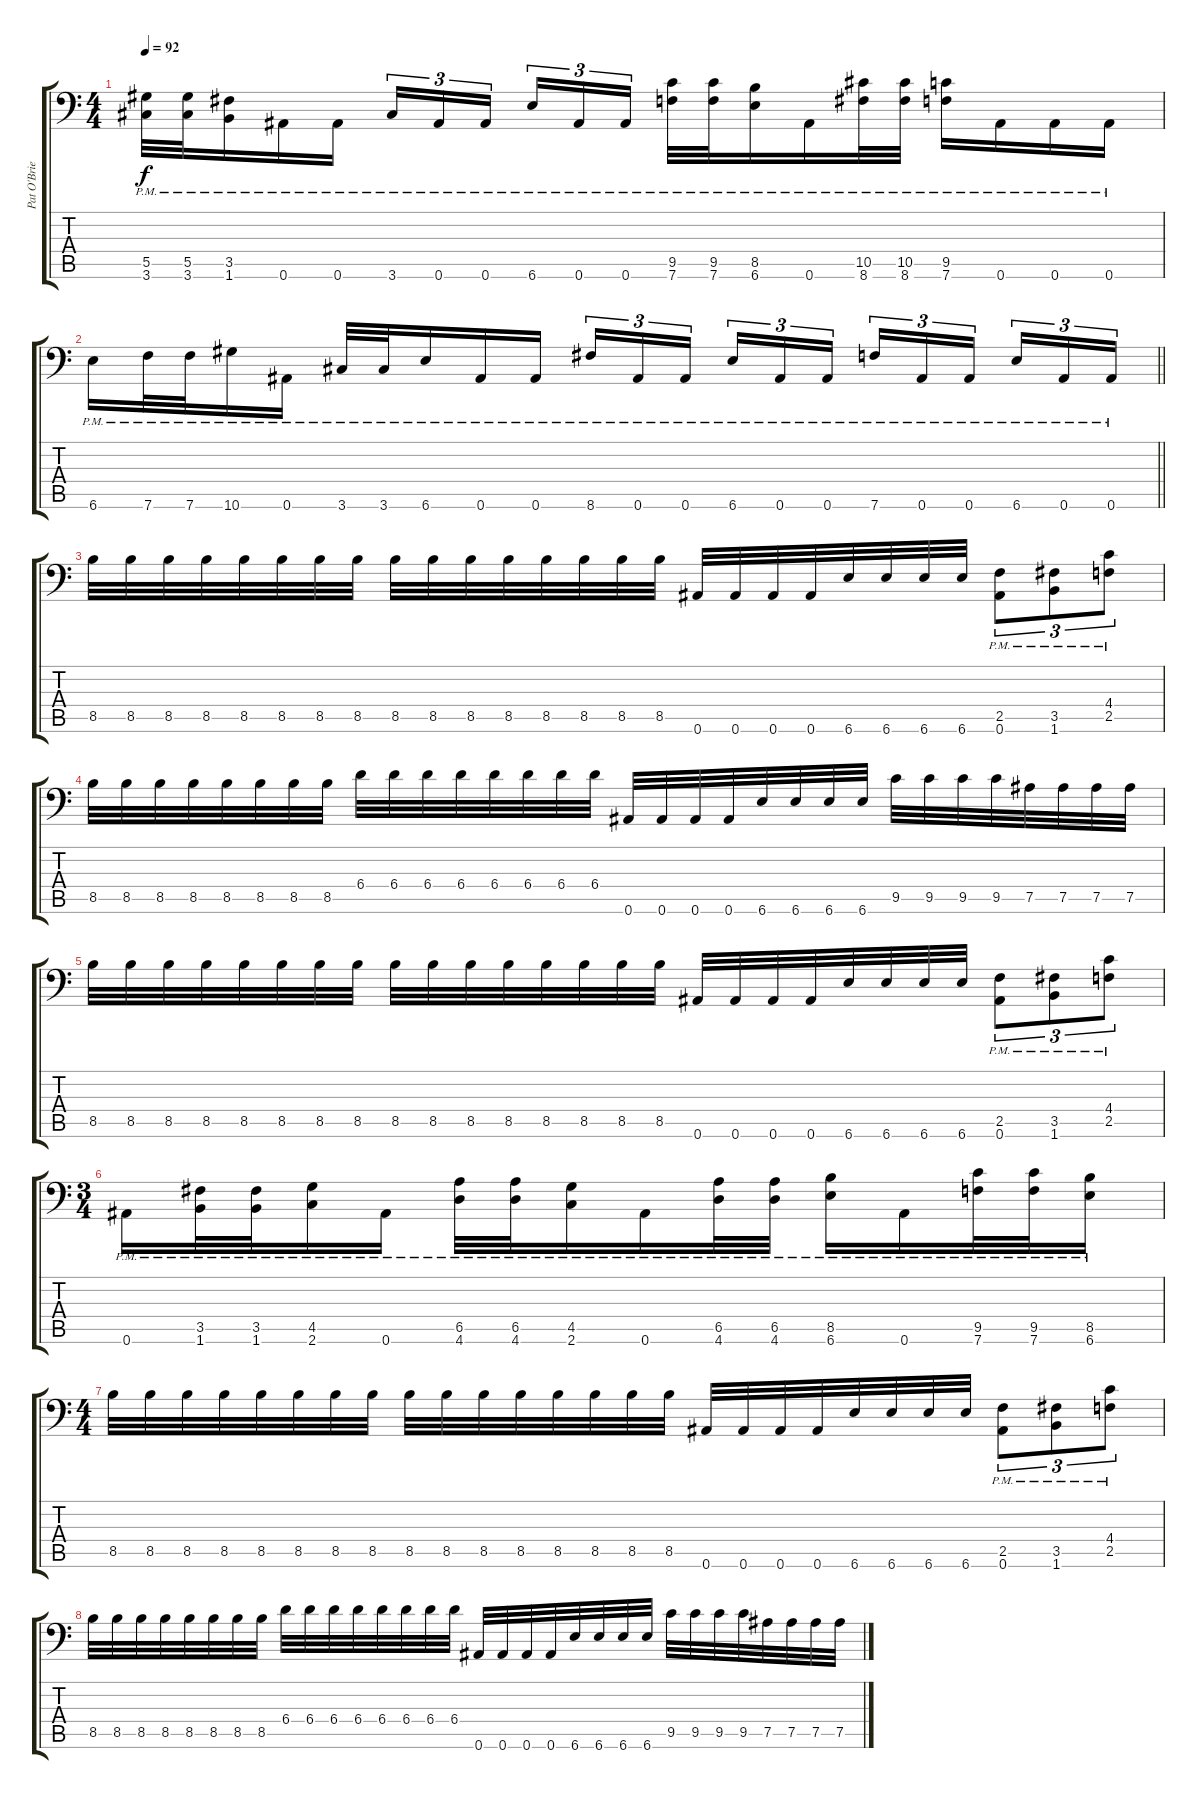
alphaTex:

\track ("Pat O'Brien (Rhythm)" "Pat O'Brie") {instrument distortionguitar}
\staff {score tabs}
\tuning (Bb3 F3 Db3 Ab2 Eb2 Bb1) {hide}
\ts (4 4)
\tempo 92
\clef f4
\ks c
(5.5{pm} 3.6{pm}).32{dy f} (5.5{pm} 3.6{pm}).32 (3.5{pm} 1.6{pm}).16 0.6{pm}.16 0.6{pm}.16 3.6{pm}.16{tu (3 2)} 0.6{pm}.16{tu (3 2)} 0.6{pm}.16{tu (3 2) beam splitsecondary} 6.6{pm}.16{tu (3 2)} 0.6{pm}.16{tu (3 2)} 0.6{pm}.16{tu (3 2)} (9.5{pm} 7.6{pm}).32 (9.5{pm} 7.6{pm}).32 (8.5{pm} 6.6{pm}).16 0.6{pm}.16 (10.5{pm} 8.6{pm}).32 (10.5{pm} 8.6{pm}).32 (9.5{pm} 7.6{pm}).16 0.6{pm}.16 0.6{pm}.16 0.6{pm}.16 |
\barLineRight lightlight
6.6{pm}.16 7.6{pm}.32 7.6{pm}.32 10.6{pm}.16 0.6{pm}.16 3.6{pm}.32 3.6{pm}.32 6.6{pm}.16 0.6{pm}.16 0.6{pm}.16 8.6{pm}.16{tu (3 2)} 0.6{pm}.16{tu (3 2)} 0.6{pm}.16{tu (3 2) beam splitsecondary} 6.6{pm}.16{tu (3 2)} 0.6{pm}.16{tu (3 2)} 0.6{pm}.16{tu (3 2)} 7.6{pm}.16{tu (3 2)} 0.6{pm}.16{tu (3 2)} 0.6{pm}.16{tu (3 2) beam splitsecondary} 6.6{pm}.16{tu (3 2)} 0.6{pm}.16{tu (3 2)} 0.6{pm}.16{tu (3 2)} |
8.5.32 8.5.32 8.5.32 8.5.32 8.5.32 8.5.32 8.5.32 8.5.32 8.5.32 8.5.32 8.5.32 8.5.32 8.5.32 8.5.32 8.5.32 8.5.32 0.6.32 0.6.32 0.6.32 0.6.32 6.6.32 6.6.32 6.6.32 6.6.32 (2.5{pm} 0.6).8{tu (3 2)} (3.5{pm} 1.6).8{tu (3 2)} (4.4{pm} 2.5).8{tu (3 2)} |
8.5.32 8.5.32 8.5.32 8.5.32 8.5.32 8.5.32 8.5.32 8.5.32 6.4.32 6.4.32 6.4.32 6.4.32 6.4.32 6.4.32 6.4.32 6.4.32 0.6.32 0.6.32 0.6.32 0.6.32 6.6.32 6.6.32 6.6.32 6.6.32 9.5.32 9.5.32 9.5.32 9.5.32 7.5.32 7.5.32 7.5.32 7.5.32 |
8.5.32 8.5.32 8.5.32 8.5.32 8.5.32 8.5.32 8.5.32 8.5.32 8.5.32 8.5.32 8.5.32 8.5.32 8.5.32 8.5.32 8.5.32 8.5.32 0.6.32 0.6.32 0.6.32 0.6.32 6.6.32 6.6.32 6.6.32 6.6.32 (2.5{pm} 0.6).8{tu (3 2)} (3.5{pm} 1.6).8{tu (3 2)} (4.4{pm} 2.5).8{tu (3 2)} |
\ts (3 4)
0.6{pm}.16 (3.5{pm} 1.6{pm}).32 (3.5{pm} 1.6{pm}).32 (4.5{pm} 2.6{pm}).16 0.6{pm}.16 (6.5{pm} 4.6{pm}).32 (6.5{pm} 4.6{pm}).32 (4.5{pm} 2.6{pm}).16 0.6{pm}.16 (6.5{pm} 4.6{pm}).32 (6.5{pm} 4.6{pm}).32 (8.5{pm} 6.6{pm}).16 0.6{pm}.16 (9.5{pm} 7.6{pm}).32 (9.5{pm} 7.6{pm}).32 (8.5{pm} 6.6{pm}).16 |
\ts (4 4)
8.5.32 8.5.32 8.5.32 8.5.32 8.5.32 8.5.32 8.5.32 8.5.32 8.5.32 8.5.32 8.5.32 8.5.32 8.5.32 8.5.32 8.5.32 8.5.32 0.6.32 0.6.32 0.6.32 0.6.32 6.6.32 6.6.32 6.6.32 6.6.32 (2.5{pm} 0.6).8{tu (3 2)} (3.5{pm} 1.6).8{tu (3 2)} (4.4{pm} 2.5).8{tu (3 2)} |
8.5.32 8.5.32 8.5.32 8.5.32 8.5.32 8.5.32 8.5.32 8.5.32 6.4.32 6.4.32 6.4.32 6.4.32 6.4.32 6.4.32 6.4.32 6.4.32 0.6.32 0.6.32 0.6.32 0.6.32 6.6.32 6.6.32 6.6.32 6.6.32 9.5.32 9.5.32 9.5.32 9.5.32 7.5.32 7.5.32 7.5.32 7.5.32
